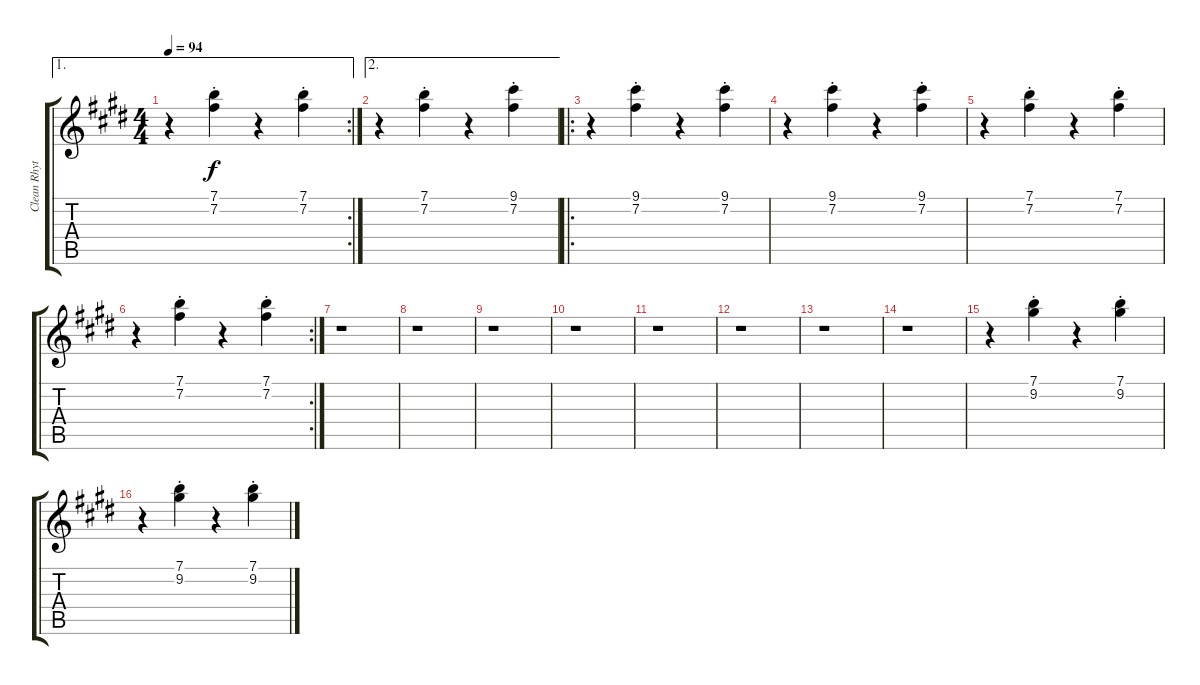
\track ("Clean Rhythm" "Clean Rhyt") {instrument electricguitarclean}
\staff {score tabs}
\tuning (E4 B3 G3 D3 A2 E2) {hide}
\ae 1
\rc 2
\ts (4 4)
\tempo 94
\clef g2
\ks c#minor
r.4{dy f} (7.1{st} 7.2{st}).4 r.4 (7.1{st} 7.2{st}).4 |
\ae 2
r.4 (7.1{st} 7.2{st}).4 r.4 (9.1{st} 7.2{st}).4 |
\ro
\ks e
r.4 (9.1{st} 7.2{st}).4 r.4 (9.1{st} 7.2{st}).4 |
\ks c#minor
r.4 (9.1{st} 7.2{st}).4 r.4 (9.1{st} 7.2{st}).4 |
r.4 (7.1{st} 7.2{st}).4 r.4 (7.1{st} 7.2{st}).4 |
\rc 2
r.4 (7.1{st} 7.2{st}).4 r.4 (7.1{st} 7.2{st}).4 |
\ks e
r.1 |
\ks c#minor
r.1 |
r.1 |
r.1 |
\ks e
r.1 |
\ks c#minor
r.1 |
r.1 |
r.1 |
\ks e
r.4 (7.1{st} 9.2{st}).4 r.4 (7.1{st} 9.2{st}).4 |
\ks c#minor
r.4 (7.1{st} 9.2{st}).4 r.4 (7.1{st} 9.2{st}).4
